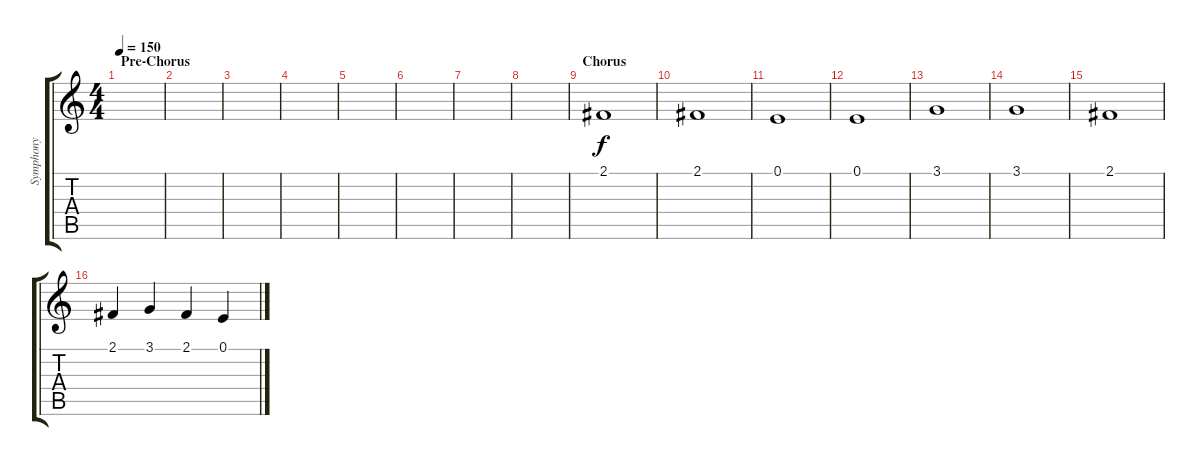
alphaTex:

\track ("Symphony" "Symphony") {instrument stringensemble1}
\staff {score tabs}
\tuning (E4 B3 G3 D3 A2 E2) {hide}
\ts (4 4)
\section ("" "Pre-Chorus")
\tempo 150
\clef g2
\ks c
|
|
|
|
|
|
|
|
\section ("" "Chorus")
2.1.1 |
2.1.1 |
0.1.1 |
0.1.1 |
3.1.1 |
3.1.1 |
2.1.1 |
2.1.4 3.1.4 2.1.4 0.1.4
